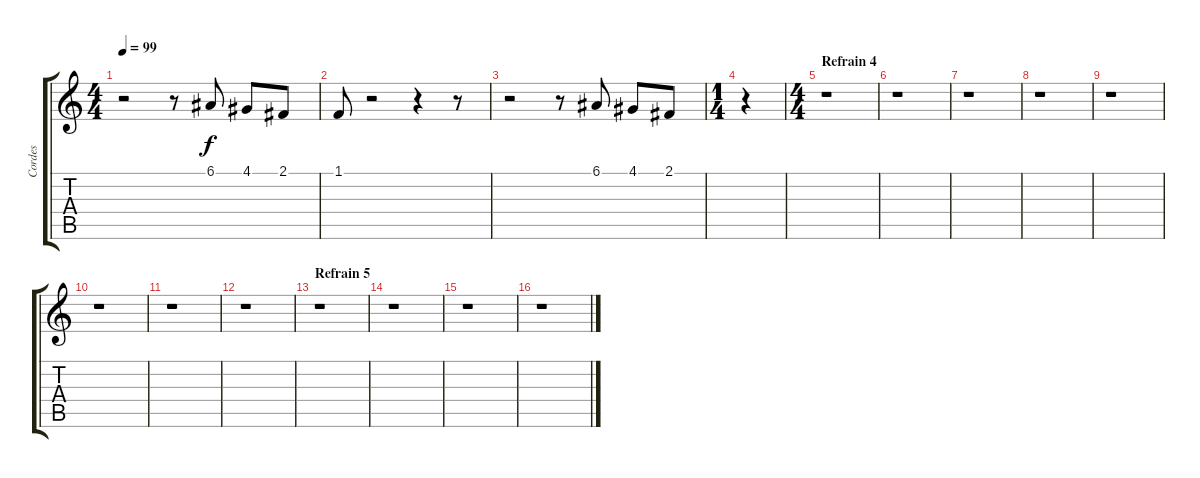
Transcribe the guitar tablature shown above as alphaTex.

\track ("Cordes" "Cordes") {instrument stringensemble1}
\staff {score tabs}
\tuning (E4 B3 G3 D3 A2 E2) {hide}
\ts (4 4)
\tempo 99
\clef g2
\ks c
r.2{dy f} r.8 6.1.8 4.1.8 2.1.8 |
1.1.8 r.2 r.4 r.8 |
r.2 r.8 6.1.8 4.1.8 2.1.8 |
\ts (1 4)
r.4 |
\ts (4 4)
\section ("" "Refrain 4")
r.1 |
r.1 |
r.1 |
r.1 |
r.1 |
r.1 |
r.1 |
r.1 |
\section ("" "Refrain 5")
r.1 |
r.1 |
r.1 |
r.1
